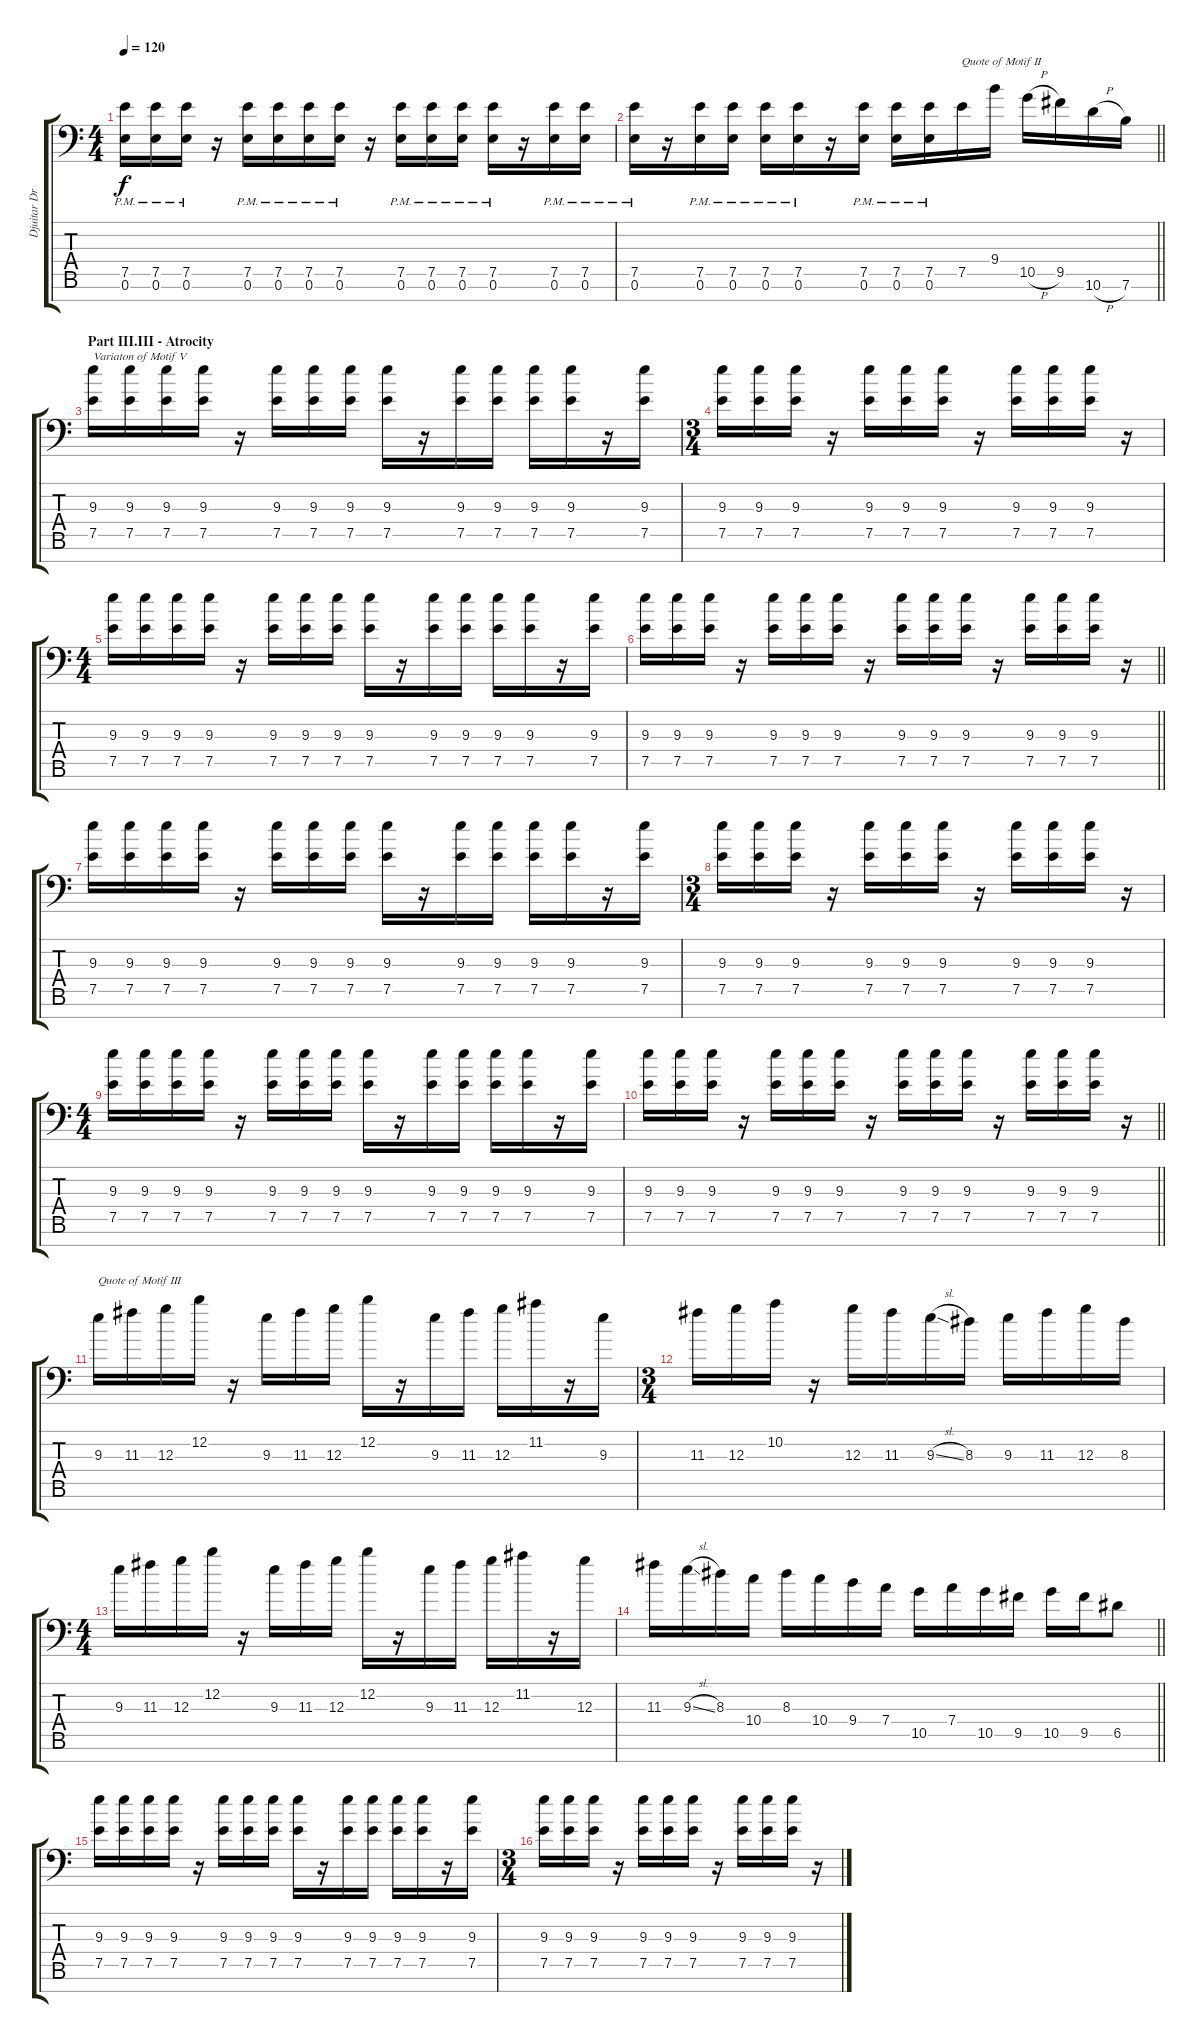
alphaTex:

\track ("Djuitar Dropped A" "Djuitar Dr") {instrument distortionguitar}
\staff {score tabs}
\tuning (E4 B3 G3 D3 A2 E2 A1) {hide}
\ts (4 4)
\tempo 120
\clef f4
\ks c
(7.5{pm} 0.6{pm}).16{dy f} (7.5{pm} 0.6{pm}).16 (7.5{pm} 0.6{pm}).16 r.16 (7.5{pm} 0.6{pm}).16 (7.5{pm} 0.6{pm}).16 (7.5{pm} 0.6{pm}).16 (7.5{pm} 0.6{pm}).16 r.16 (7.5{pm} 0.6{pm}).16 (7.5{pm} 0.6{pm}).16 (7.5{pm} 0.6{pm}).16 (7.5{pm} 0.6{pm}).16 r.16 (7.5{pm} 0.6{pm}).16 (7.5{pm} 0.6{pm}).16 |
\barLineRight lightlight
(7.5{pm} 0.6{pm}).16 r.16 (7.5{pm} 0.6{pm}).16 (7.5{pm} 0.6{pm}).16 (7.5{pm} 0.6{pm}).16 (7.5{pm} 0.6{pm}).16 r.16 (7.5{pm} 0.6{pm}).16 (7.5{pm} 0.6{pm}).16 (7.5{pm} 0.6{pm}).16 7.5.16{txt "Quote of Motif II"} 9.4.16 10.5{h}.16 9.5.16 10.6{h}.16 7.6.16 |
\section ("" "Part III.III - Atrocity")
(9.3 7.5).16{txt "Variaton of Motif V"} (9.3 7.5).16 (9.3 7.5).16 (9.3 7.5).16 r.16 (9.3 7.5).16 (9.3 7.5).16 (9.3 7.5).16 (9.3 7.5).16 r.16 (9.3 7.5).16 (9.3 7.5).16 (9.3 7.5).16 (9.3 7.5).16 r.16 (9.3 7.5).16 |
\ts (3 4)
(9.3 7.5).16 (9.3 7.5).16 (9.3 7.5).16 r.16 (9.3 7.5).16 (9.3 7.5).16 (9.3 7.5).16 r.16 (9.3 7.5).16 (9.3 7.5).16 (9.3 7.5).16 r.16 |
\ts (4 4)
(9.3 7.5).16 (9.3 7.5).16 (9.3 7.5).16 (9.3 7.5).16 r.16 (9.3 7.5).16 (9.3 7.5).16 (9.3 7.5).16 (9.3 7.5).16 r.16 (9.3 7.5).16 (9.3 7.5).16 (9.3 7.5).16 (9.3 7.5).16 r.16 (9.3 7.5).16 |
\barLineRight lightlight
(9.3 7.5).16 (9.3 7.5).16 (9.3 7.5).16 r.16 (9.3 7.5).16 (9.3 7.5).16 (9.3 7.5).16 r.16 (9.3 7.5).16 (9.3 7.5).16 (9.3 7.5).16 r.16 (9.3 7.5).16 (9.3 7.5).16 (9.3 7.5).16 r.16 |
(9.3 7.5).16 (9.3 7.5).16 (9.3 7.5).16 (9.3 7.5).16 r.16 (9.3 7.5).16 (9.3 7.5).16 (9.3 7.5).16 (9.3 7.5).16 r.16 (9.3 7.5).16 (9.3 7.5).16 (9.3 7.5).16 (9.3 7.5).16 r.16 (9.3 7.5).16 |
\ts (3 4)
(9.3 7.5).16 (9.3 7.5).16 (9.3 7.5).16 r.16 (9.3 7.5).16 (9.3 7.5).16 (9.3 7.5).16 r.16 (9.3 7.5).16 (9.3 7.5).16 (9.3 7.5).16 r.16 |
\ts (4 4)
(9.3 7.5).16 (9.3 7.5).16 (9.3 7.5).16 (9.3 7.5).16 r.16 (9.3 7.5).16 (9.3 7.5).16 (9.3 7.5).16 (9.3 7.5).16 r.16 (9.3 7.5).16 (9.3 7.5).16 (9.3 7.5).16 (9.3 7.5).16 r.16 (9.3 7.5).16 |
\barLineRight lightlight
(9.3 7.5).16 (9.3 7.5).16 (9.3 7.5).16 r.16 (9.3 7.5).16 (9.3 7.5).16 (9.3 7.5).16 r.16 (9.3 7.5).16 (9.3 7.5).16 (9.3 7.5).16 r.16 (9.3 7.5).16 (9.3 7.5).16 (9.3 7.5).16 r.16 |
9.3.16{txt "Quote of Motif III"} 11.3.16 12.3.16 12.2.16 r.16 9.3.16 11.3.16 12.3.16 12.2.16 r.16 9.3.16 11.3.16 12.3.16 11.2.16 r.16 9.3.16 |
\ts (3 4)
11.3.16 12.3.16 10.2.16 r.16 12.3.16 11.3.16 9.3{sl}.16 8.3.16 9.3.16 11.3.16 12.3.16 8.3.16 |
\ts (4 4)
9.3.16 11.3.16 12.3.16 12.2.16 r.16 9.3.16 11.3.16 12.3.16 12.2.16 r.16 9.3.16 11.3.16 12.3.16 11.2.16 r.16 12.3.16 |
\barLineRight lightlight
11.3.16 9.3{sl}.16 8.3.16 10.4.16 8.3.16 10.4.16 9.4.16 7.4.16 10.5.16 7.4.16 10.5.16 9.5.16 10.5.16 9.5.16 6.5.8 |
\section ("" "")
(9.3 7.5).16 (9.3 7.5).16 (9.3 7.5).16 (9.3 7.5).16 r.16 (9.3 7.5).16 (9.3 7.5).16 (9.3 7.5).16 (9.3 7.5).16 r.16 (9.3 7.5).16 (9.3 7.5).16 (9.3 7.5).16 (9.3 7.5).16 r.16 (9.3 7.5).16 |
\ts (3 4)
(9.3 7.5).16 (9.3 7.5).16 (9.3 7.5).16 r.16 (9.3 7.5).16 (9.3 7.5).16 (9.3 7.5).16 r.16 (9.3 7.5).16 (9.3 7.5).16 (9.3 7.5).16 r.16
